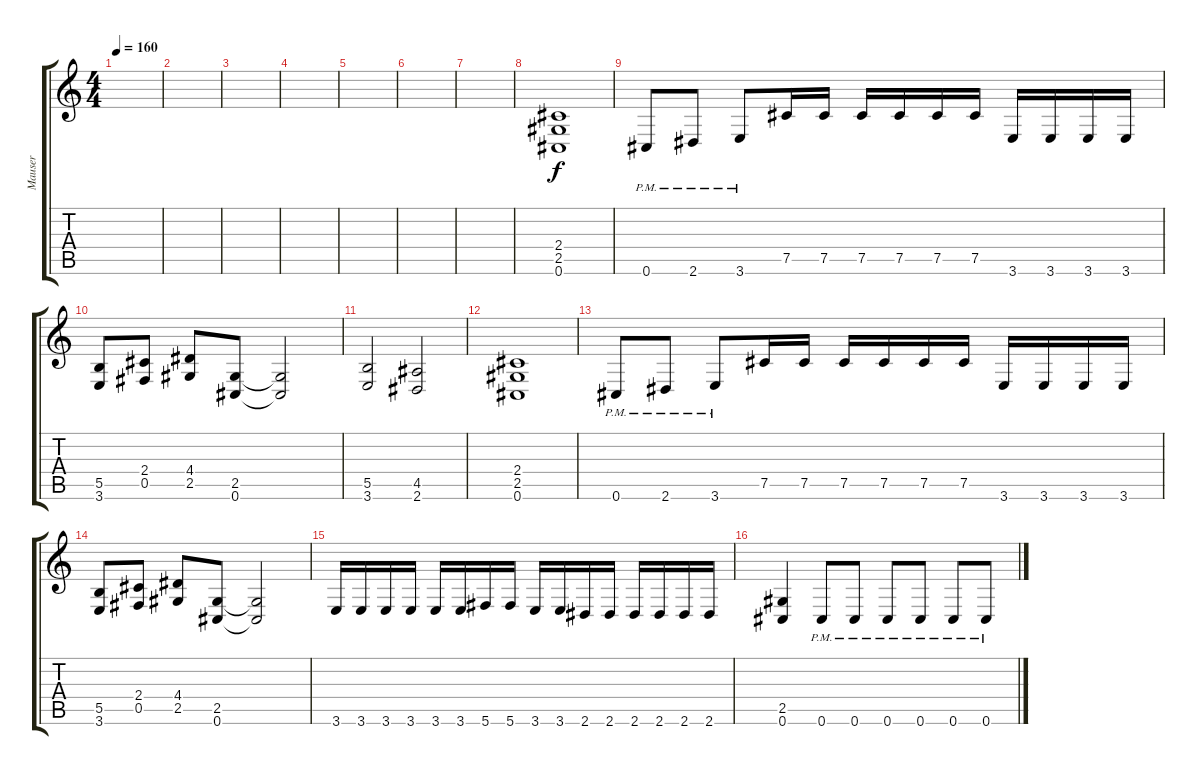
\track ("Mauser" "Mauser") {instrument distortionguitar}
\staff {score tabs}
\tuning (Db4 Ab3 E3 B2 Gb2 Db2) {hide}
\ts (4 4)
\tempo 160
\clef g2
\ks c
|
|
|
|
|
|
|
(2.4 2.5 0.6).1 |
0.6{pm}.8 2.6{pm}.8 3.6{pm}.8 7.5.16 7.5.16 7.5.16 7.5.16 7.5.16 7.5.16 3.6.16 3.6.16 3.6.16 3.6.16 |
(5.5 3.6).8 (2.4 0.5).8 (4.4 2.5).8 (2.5 0.6).8 (2.5{t} 0.6{t}).2 |
(5.5 3.6).2 (4.5 2.6).2 |
(2.4 2.5 0.6).1 |
0.6{pm}.8 2.6{pm}.8 3.6{pm}.8 7.5.16 7.5.16 7.5.16 7.5.16 7.5.16 7.5.16 3.6.16 3.6.16 3.6.16 3.6.16 |
(5.5 3.6).8 (2.4 0.5).8 (4.4 2.5).8 (2.5 0.6).8 (2.5{t} 0.6{t}).2 |
3.6.16 3.6.16 3.6.16 3.6.16 3.6.16 3.6.16 5.6.16 5.6.16 3.6.16 3.6.16 2.6.16 2.6.16 2.6.16 2.6.16 2.6.16 2.6.16 |
(2.5 0.6).4 0.6{pm}.8 0.6{pm}.8 0.6{pm}.8 0.6{pm}.8 0.6{pm}.8 0.6{pm}.8
